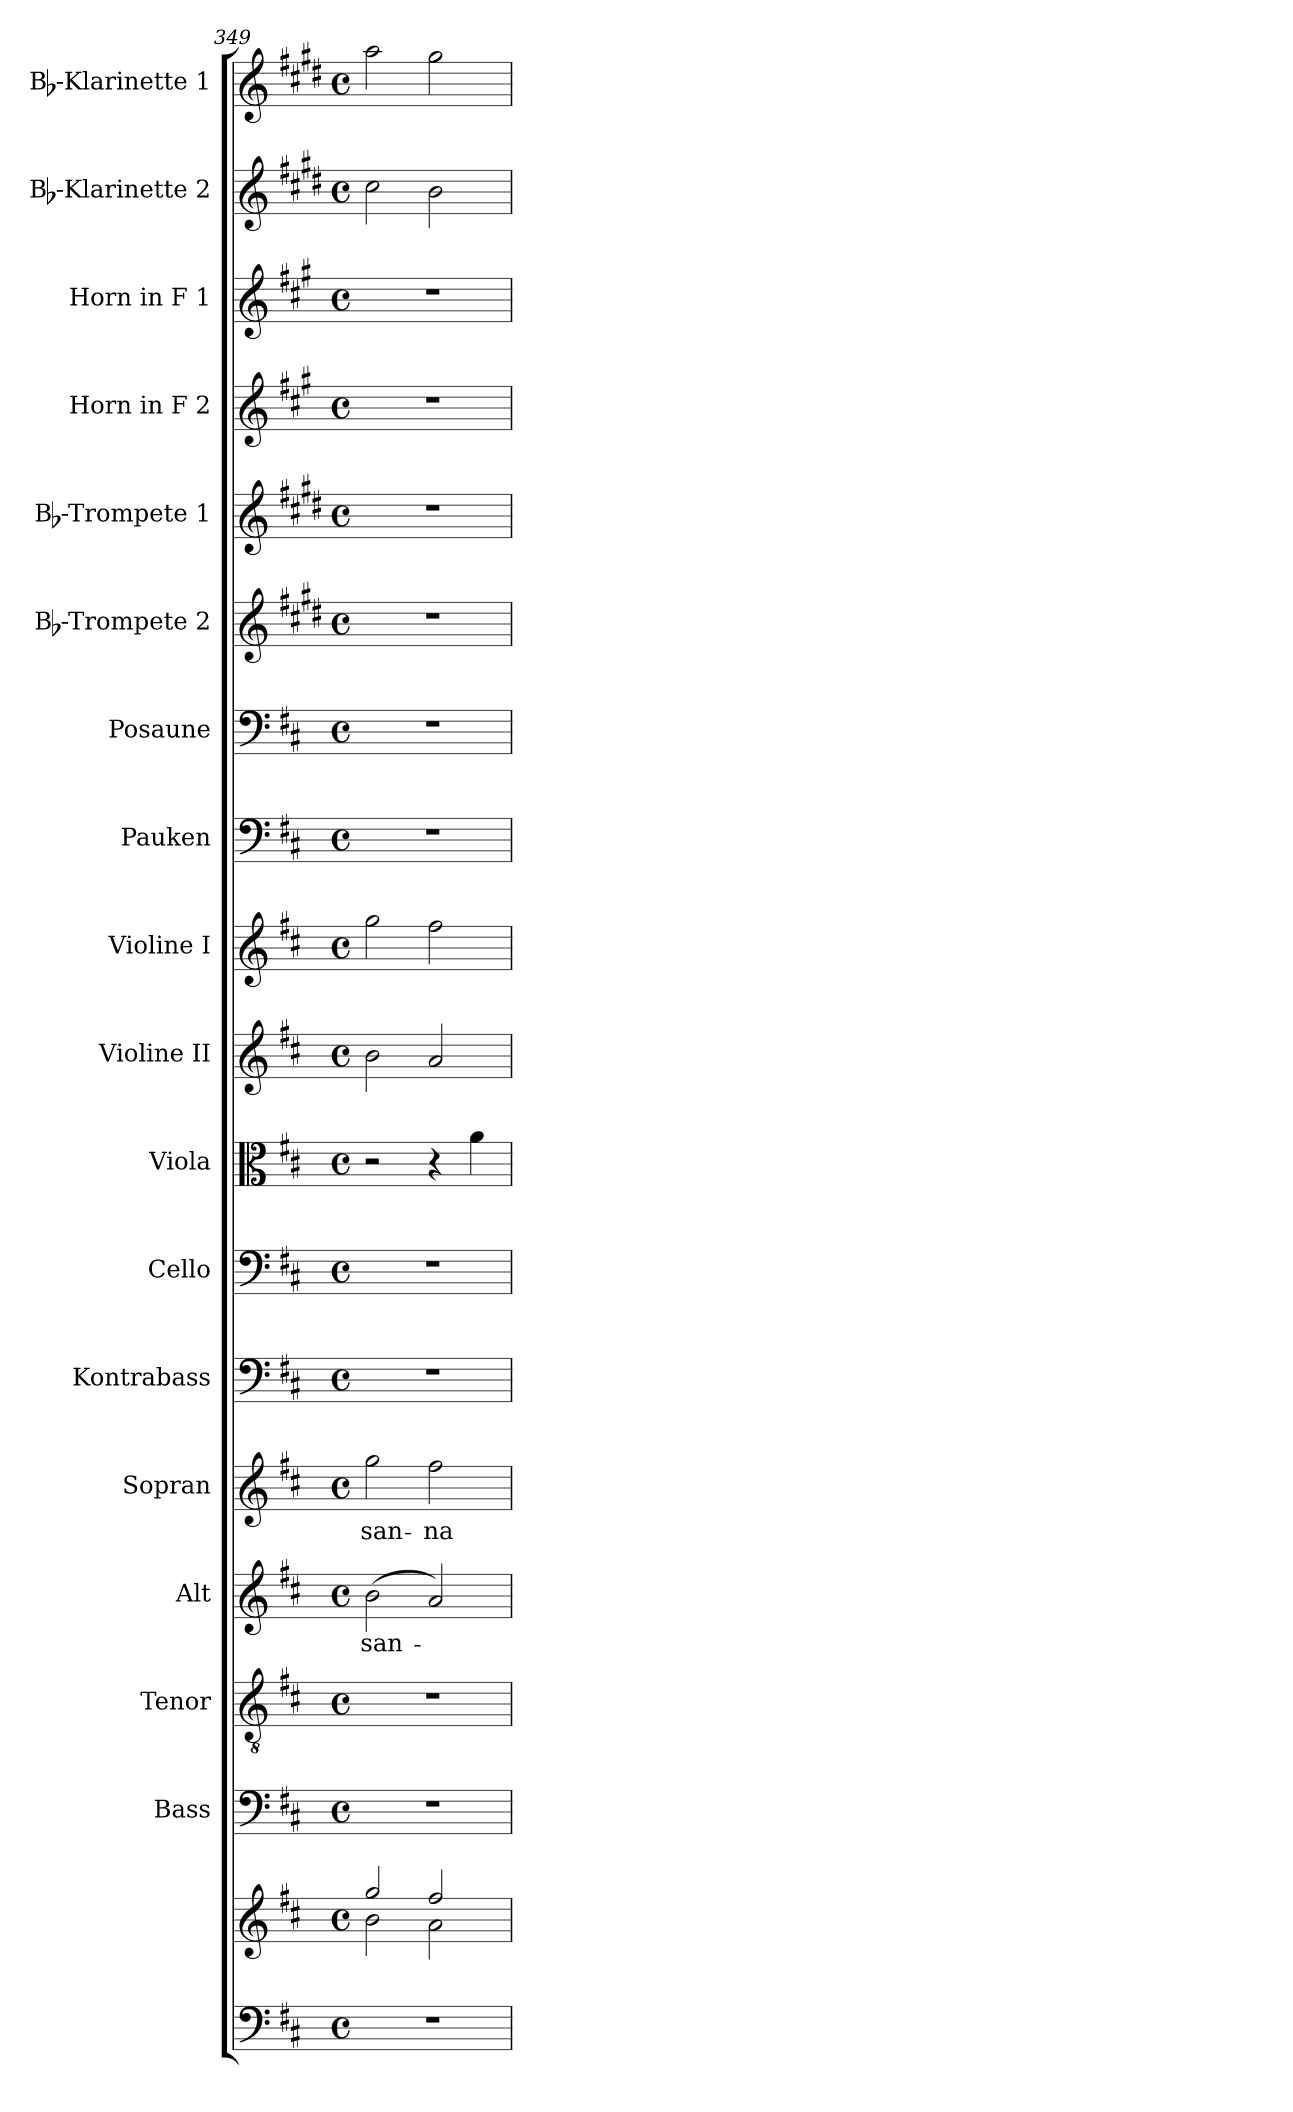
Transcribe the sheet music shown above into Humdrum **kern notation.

**kern	**kern	**kern	**kern	**kern	**text	**kern	**text	**kern	**kern	**kern	**kern	**kern	**kern	**kern	**kern	**kern	**kern	**kern	**kern	**kern
*part18	*part18	*part17	*part16	*part15	*part15	*part14	*part14	*part13	*part12	*part11	*part10	*part9	*part8	*part7	*part6	*part5	*part4	*part3	*part2	*part1
*staff19	*staff18	*staff17	*staff16	*staff15	*staff15	*staff14	*staff14	*staff13	*staff12	*staff11	*staff10	*staff9	*staff8	*staff7	*staff6	*staff5	*staff4	*staff3	*staff2	*staff1
*	*	*I"Bass	*I"Tenor	*I"Alt	*	*I"Sopran	*	*I"Kontrabass	*I"Cello	*I"Viola	*I"Violine II	*I"Violine I	*I"Pauken	*I"Posaune	*I"Bb-Trompete 2	*I"Bb-Trompete 1	*I"Horn in F 2	*I"Horn in F 1	*I"Bb-Klarinette 2	*I"Bb-Klarinette 1
*	*	*I'B.	*I'T.	*I'A.	*	*I'S.	*	*I'Kb.	*	*I'Vla.	*I'Vl. II	*I'Vl. I	*I'Pk.	*I'Pos.	*I'Bb Trp. 2	*I'Bb Trp. 1	*	*	*I'Bb Kl. 2	*I'Bb Kl. 1
*clefF4	*clefG2	*clefF4	*clefGv2	*clefG2	*	*clefG2	*	*clefF4	*clefF4	*clefC3	*clefG2	*clefG2	*clefF4	*clefF4	*clefG2	*clefG2	*clefG2	*clefG2	*clefG2	*clefG2
*	*	*	*	*	*	*	*	*ITrd7c12	*	*	*	*	*	*	*ITrd1c2	*ITrd1c2	*ITrd4c7	*ITrd4c7	*ITrd1c2	*ITrd1c2
*k[f#c#]	*k[f#c#]	*k[f#c#]	*k[f#c#]	*k[f#c#]	*	*k[f#c#]	*	*k[f#c#]	*k[f#c#]	*k[f#c#]	*k[f#c#]	*k[f#c#]	*k[f#c#]	*k[f#c#]	*k[f#c#]	*k[f#c#]	*k[f#c#]	*k[f#c#]	*k[f#c#]	*k[f#c#]
*D:	*D:	*D:	*D:	*D:	*	*D:	*	*D:	*D:	*D:	*D:	*D:	*D:	*D:	*D:	*D:	*D:	*D:	*D:	*D:
*M4/4	*M4/4	*M4/4	*M4/4	*M4/4	*	*M4/4	*	*M4/4	*M4/4	*M4/4	*M4/4	*M4/4	*M4/4	*M4/4	*M4/4	*M4/4	*M4/4	*M4/4	*M4/4	*M4/4
*met(c)	*met(c)	*met(c)	*met(c)	*met(c)	*	*met(c)	*	*met(c)	*met(c)	*met(c)	*met(c)	*met(c)	*met(c)	*met(c)	*met(c)	*met(c)	*met(c)	*met(c)	*met(c)	*met(c)
=349	=349	=349	=349	=349	=349	=349	=349	=349	=349	=349	=349	=349	=349	=349	=349	=349	=349	=349	=349	=349
*	*^	*	*	*	*	*	*	*	*	*	*	*	*	*	*	*	*	*	*	*
!	!	!	!	!	!	!LO:LY:b	!	!LO:LY:b	!	!	!	!	!	!	!	!	!	!	!	!	!
1r	2gg/	2b\	1r	1r	(>2b\	-san-	2gg\	-san-	1r	1r	2r	2b\	2gg\	1r	1r	1r	1r	1r	1r	2b\	2gg\
!	!	!	!	!	!	!	!	!LO:LY:b	!	!	!	!	!	!	!	!	!	!	!	!	!
.	2ff#/	2a\	.	.	2a/)	.	2ff#\	-na	.	.	4r	2a/	2ff#\	.	.	.	.	.	.	2a\	2ff#\
.	.	.	.	.	.	.	.	.	.	.	4a\	.	.	.	.	.	.	.	.	.	.
*	*v	*v	*	*	*	*	*	*	*	*	*	*	*	*	*	*	*	*	*	*	*
=	=	=	=	=	=	=	=	=	=	=	=	=	=	=	=	=	=	=	=	=
*-	*-	*-	*-	*-	*-	*-	*-	*-	*-	*-	*-	*-	*-	*-	*-	*-	*-	*-	*-	*-
